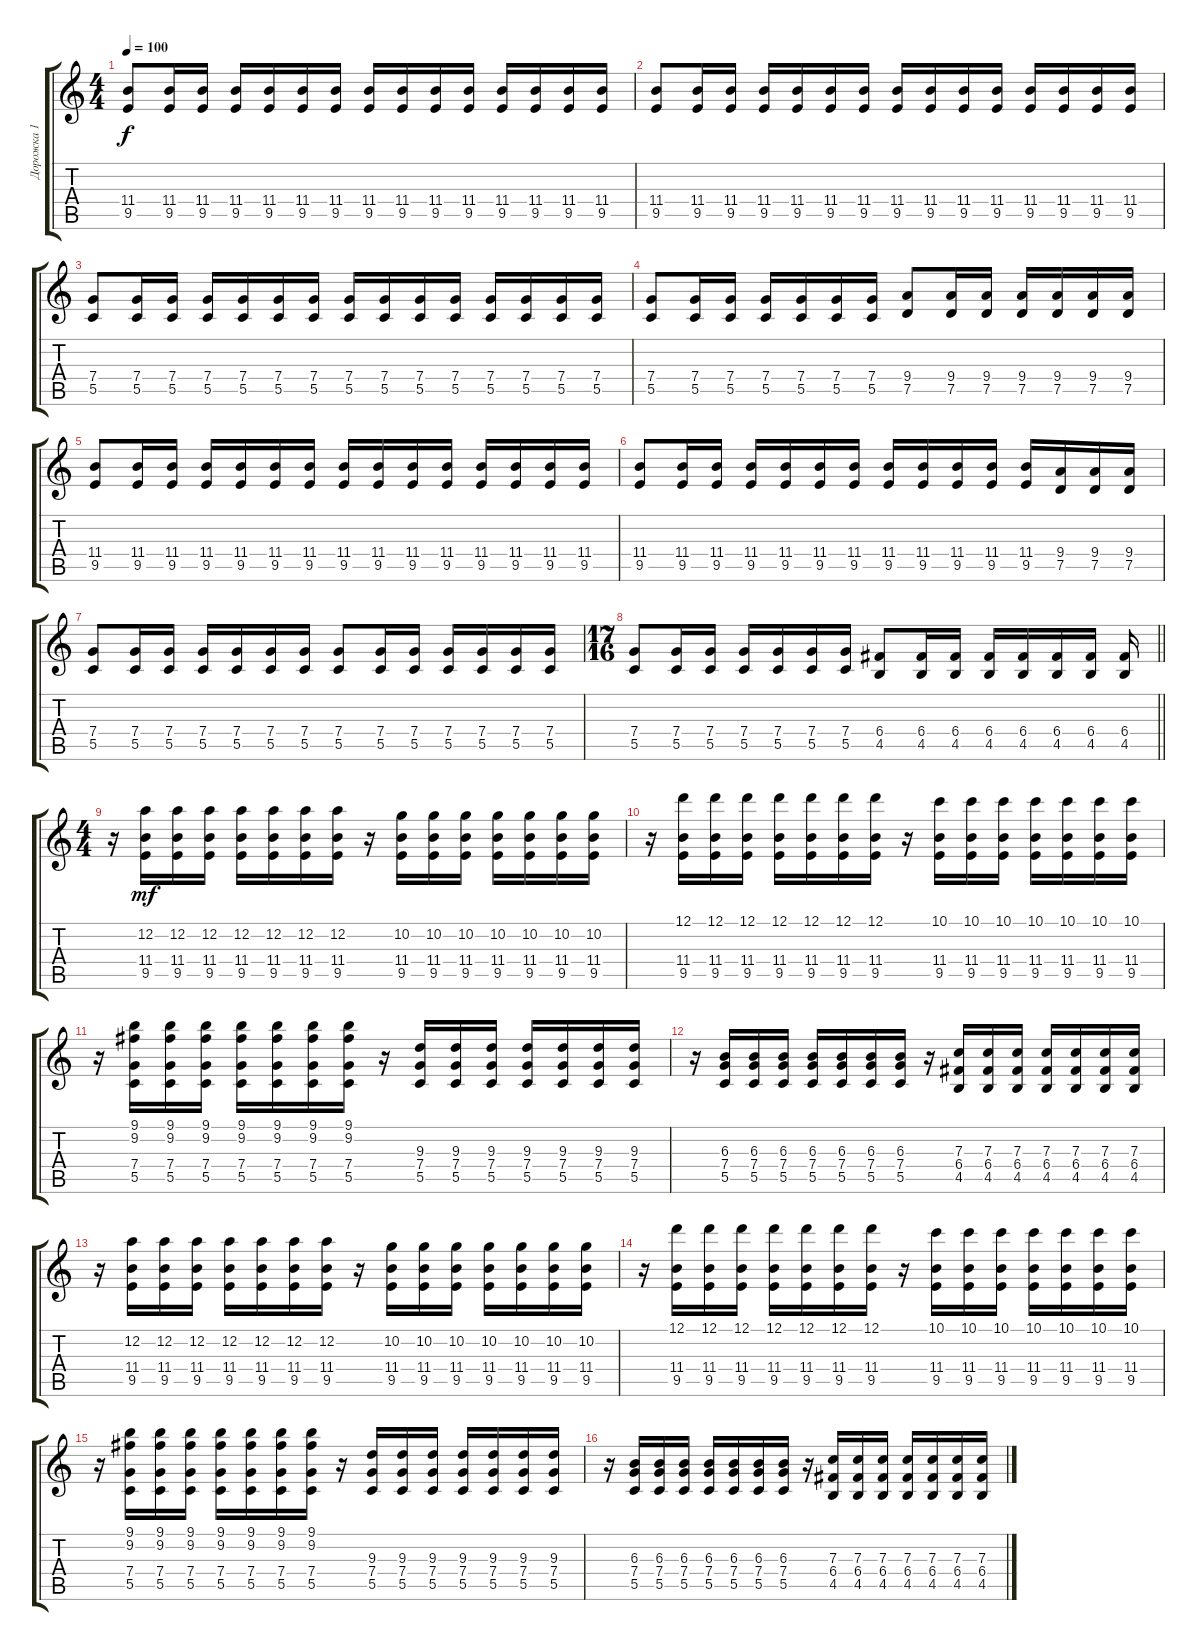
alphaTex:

\track ("Дорожка 1" "Дорожка 1") {instrument distortionguitar}
\staff {score tabs}
\tuning (D4 A3 F3 C3 G2 C2) {hide}
\ts (4 4)
\section ("" "")
\tempo 100
\clef g2
\ks c
(11.4 9.5).8{dy f} (11.4 9.5).16 (11.4 9.5).16 (11.4 9.5).16 (11.4 9.5).16 (11.4 9.5).16 (11.4 9.5).16 (11.4 9.5).16 (11.4 9.5).16 (11.4 9.5).16 (11.4 9.5).16 (11.4 9.5).16 (11.4 9.5).16 (11.4 9.5).16 (11.4 9.5).16 |
(11.4 9.5).8 (11.4 9.5).16 (11.4 9.5).16 (11.4 9.5).16 (11.4 9.5).16 (11.4 9.5).16 (11.4 9.5).16 (11.4 9.5).16 (11.4 9.5).16 (11.4 9.5).16 (11.4 9.5).16 (11.4 9.5).16 (11.4 9.5).16 (11.4 9.5).16 (11.4 9.5).16 |
(7.4 5.5).8 (7.4 5.5).16 (7.4 5.5).16 (7.4 5.5).16 (7.4 5.5).16 (7.4 5.5).16 (7.4 5.5).16 (7.4 5.5).16 (7.4 5.5).16 (7.4 5.5).16 (7.4 5.5).16 (7.4 5.5).16 (7.4 5.5).16 (7.4 5.5).16 (7.4 5.5).16 |
(7.4 5.5).8 (7.4 5.5).16 (7.4 5.5).16 (7.4 5.5).16 (7.4 5.5).16 (7.4 5.5).16 (7.4 5.5).16 (9.4 7.5).8 (9.4 7.5).16 (9.4 7.5).16 (9.4 7.5).16 (9.4 7.5).16 (9.4 7.5).16 (9.4 7.5).16 |
(11.4 9.5).8 (11.4 9.5).16 (11.4 9.5).16 (11.4 9.5).16 (11.4 9.5).16 (11.4 9.5).16 (11.4 9.5).16 (11.4 9.5).16 (11.4 9.5).16 (11.4 9.5).16 (11.4 9.5).16 (11.4 9.5).16 (11.4 9.5).16 (11.4 9.5).16 (11.4 9.5).16 |
(11.4 9.5).8 (11.4 9.5).16 (11.4 9.5).16 (11.4 9.5).16 (11.4 9.5).16 (11.4 9.5).16 (11.4 9.5).16 (11.4 9.5).16 (11.4 9.5).16 (11.4 9.5).16 (11.4 9.5).16 (11.4 9.5).16 (9.4 7.5).16 (9.4 7.5).16 (9.4 7.5).16 |
(7.4 5.5).8 (7.4 5.5).16 (7.4 5.5).16 (7.4 5.5).16 (7.4 5.5).16 (7.4 5.5).16 (7.4 5.5).16 (7.4 5.5).8 (7.4 5.5).16 (7.4 5.5).16 (7.4 5.5).16 (7.4 5.5).16 (7.4 5.5).16 (7.4 5.5).16 |
\ts (17 16)
\barLineRight lightlight
(7.4 5.5).8 (7.4 5.5).16 (7.4 5.5).16 (7.4 5.5).16 (7.4 5.5).16 (7.4 5.5).16 (7.4 5.5).16 (6.4 4.5).8 (6.4 4.5).16 (6.4 4.5).16 (6.4 4.5).16 (6.4 4.5).16 (6.4 4.5).16 (6.4 4.5).16 (6.4 4.5).16 |
\ts (4 4)
\section ("" "")
r.16 (12.2 11.4 9.5).16{dy mf} (12.2 11.4 9.5).16 (12.2 11.4 9.5).16 (12.2 11.4 9.5).16 (12.2 11.4 9.5).16 (12.2 11.4 9.5).16 (12.2 11.4 9.5).16 r.16 (10.2 11.4 9.5).16 (10.2 11.4 9.5).16 (10.2 11.4 9.5).16 (10.2 11.4 9.5).16 (10.2 11.4 9.5).16 (10.2 11.4 9.5).16 (10.2 11.4 9.5).16 |
r.16 (12.1 11.4 9.5).16 (12.1 11.4 9.5).16 (12.1 11.4 9.5).16 (12.1 11.4 9.5).16 (12.1 11.4 9.5).16 (12.1 11.4 9.5).16 (12.1 11.4 9.5).16 r.16 (10.1 11.4 9.5).16 (10.1 11.4 9.5).16 (10.1 11.4 9.5).16 (10.1 11.4 9.5).16 (10.1 11.4 9.5).16 (10.1 11.4 9.5).16 (10.1 11.4 9.5).16 |
r.16 (9.1 9.2 7.4 5.5).16 (9.1 9.2 7.4 5.5).16 (9.1 9.2 7.4 5.5).16 (9.1 9.2 7.4 5.5).16 (9.1 9.2 7.4 5.5).16 (9.1 9.2 7.4 5.5).16 (9.1 9.2 7.4 5.5).16 r.16 (9.3 7.4 5.5).16 (9.3 7.4 5.5).16 (9.3 7.4 5.5).16 (9.3 7.4 5.5).16 (9.3 7.4 5.5).16 (9.3 7.4 5.5).16 (9.3 7.4 5.5).16 |
r.16 (6.3 7.4 5.5).16 (6.3 7.4 5.5).16 (6.3 7.4 5.5).16 (6.3 7.4 5.5).16 (6.3 7.4 5.5).16 (6.3 7.4 5.5).16 (6.3 7.4 5.5).16 r.16 (7.3 6.4 4.5).16 (7.3 6.4 4.5).16 (7.3 6.4 4.5).16 (7.3 6.4 4.5).16 (7.3 6.4 4.5).16 (7.3 6.4 4.5).16 (7.3 6.4 4.5).16 |
r.16 (12.2 11.4 9.5).16 (12.2 11.4 9.5).16 (12.2 11.4 9.5).16 (12.2 11.4 9.5).16 (12.2 11.4 9.5).16 (12.2 11.4 9.5).16 (12.2 11.4 9.5).16 r.16 (10.2 11.4 9.5).16 (10.2 11.4 9.5).16 (10.2 11.4 9.5).16 (10.2 11.4 9.5).16 (10.2 11.4 9.5).16 (10.2 11.4 9.5).16 (10.2 11.4 9.5).16 |
r.16 (12.1 11.4 9.5).16 (12.1 11.4 9.5).16 (12.1 11.4 9.5).16 (12.1 11.4 9.5).16 (12.1 11.4 9.5).16 (12.1 11.4 9.5).16 (12.1 11.4 9.5).16 r.16 (10.1 11.4 9.5).16 (10.1 11.4 9.5).16 (10.1 11.4 9.5).16 (10.1 11.4 9.5).16 (10.1 11.4 9.5).16 (10.1 11.4 9.5).16 (10.1 11.4 9.5).16 |
r.16 (9.1 9.2 7.4 5.5).16 (9.1 9.2 7.4 5.5).16 (9.1 9.2 7.4 5.5).16 (9.1 9.2 7.4 5.5).16 (9.1 9.2 7.4 5.5).16 (9.1 9.2 7.4 5.5).16 (9.1 9.2 7.4 5.5).16 r.16 (9.3 7.4 5.5).16 (9.3 7.4 5.5).16 (9.3 7.4 5.5).16 (9.3 7.4 5.5).16 (9.3 7.4 5.5).16 (9.3 7.4 5.5).16 (9.3 7.4 5.5).16 |
r.16 (6.3 7.4 5.5).16 (6.3 7.4 5.5).16 (6.3 7.4 5.5).16 (6.3 7.4 5.5).16 (6.3 7.4 5.5).16 (6.3 7.4 5.5).16 (6.3 7.4 5.5).16 r.16 (7.3 6.4 4.5).16 (7.3 6.4 4.5).16 (7.3 6.4 4.5).16 (7.3 6.4 4.5).16 (7.3 6.4 4.5).16 (7.3 6.4 4.5).16 (7.3 6.4 4.5).16
